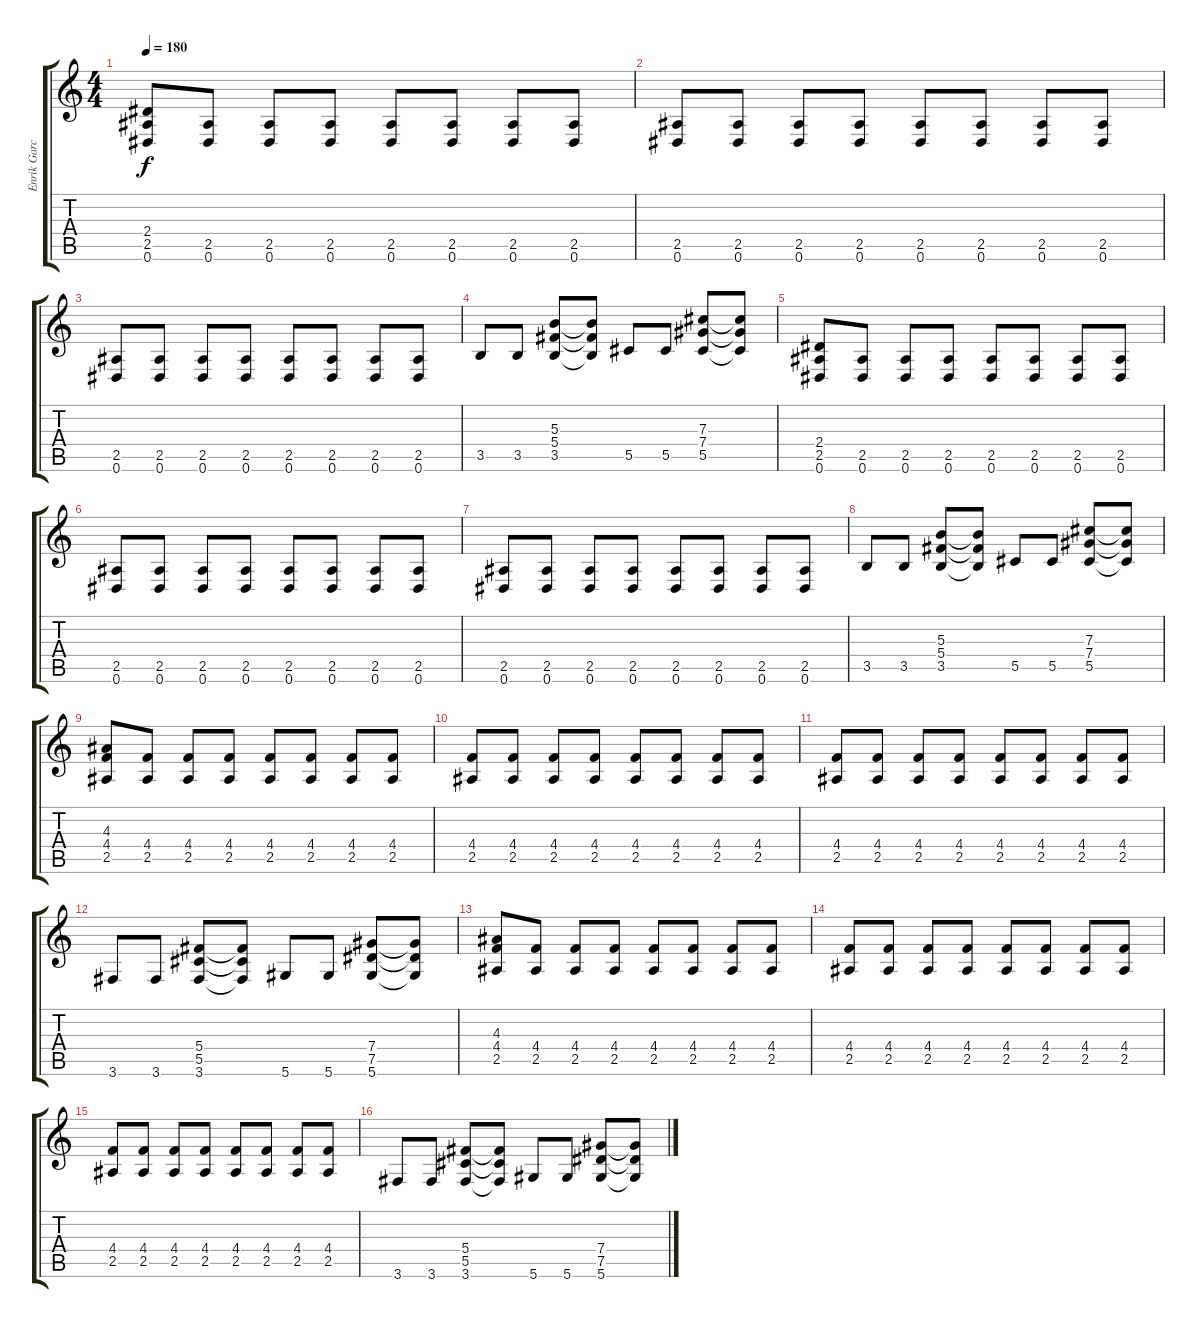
\track ("Enrik Garcia - Rithym guitar Left" "Enrik Garc") {instrument distortionguitar}
\staff {score tabs}
\tuning (Eb4 Bb3 Gb3 Db3 Ab2 Eb2) {hide}
\ts (4 4)
\tempo 180
\clef g2
\ks c
(2.4 2.5 0.6).8{dy f} (2.5 0.6).8 (2.5 0.6).8 (2.5 0.6).8 (2.5 0.6).8 (2.5 0.6).8 (2.5 0.6).8 (2.5 0.6).8 |
(2.5 0.6).8 (2.5 0.6).8 (2.5 0.6).8 (2.5 0.6).8 (2.5 0.6).8 (2.5 0.6).8 (2.5 0.6).8 (2.5 0.6).8 |
(2.5 0.6).8 (2.5 0.6).8 (2.5 0.6).8 (2.5 0.6).8 (2.5 0.6).8 (2.5 0.6).8 (2.5 0.6).8 (2.5 0.6).8 |
3.5.8 3.5.8 (5.3 5.4 3.5).8 (5.3{t} 5.4{t} 3.5{t}).8 5.5.8 5.5.8 (7.3 7.4 5.5).8 (7.3{t} 7.4{t} 5.5{t}).8 |
(2.4 2.5 0.6).8 (2.5 0.6).8 (2.5 0.6).8 (2.5 0.6).8 (2.5 0.6).8 (2.5 0.6).8 (2.5 0.6).8 (2.5 0.6).8 |
(2.5 0.6).8 (2.5 0.6).8 (2.5 0.6).8 (2.5 0.6).8 (2.5 0.6).8 (2.5 0.6).8 (2.5 0.6).8 (2.5 0.6).8 |
(2.5 0.6).8 (2.5 0.6).8 (2.5 0.6).8 (2.5 0.6).8 (2.5 0.6).8 (2.5 0.6).8 (2.5 0.6).8 (2.5 0.6).8 |
3.5.8 3.5.8 (5.3 5.4 3.5).8 (5.3{t} 5.4{t} 3.5{t}).8 5.5.8 5.5.8 (7.3 7.4 5.5).8 (7.3{t} 7.4{t} 5.5{t}).8 |
(4.3 4.4 2.5).8 (4.4 2.5).8 (4.4 2.5).8 (4.4 2.5).8 (4.4 2.5).8 (4.4 2.5).8 (4.4 2.5).8 (4.4 2.5).8 |
(4.4 2.5).8 (4.4 2.5).8 (4.4 2.5).8 (4.4 2.5).8 (4.4 2.5).8 (4.4 2.5).8 (4.4 2.5).8 (4.4 2.5).8 |
(4.4 2.5).8 (4.4 2.5).8 (4.4 2.5).8 (4.4 2.5).8 (4.4 2.5).8 (4.4 2.5).8 (4.4 2.5).8 (4.4 2.5).8 |
3.6.8 3.6.8 (5.4 5.5 3.6).8 (5.4{t} 5.5{t} 3.6{t}).8 5.6.8 5.6.8 (7.4 7.5 5.6).8 (7.4{t} 7.5{t} 5.6{t}).8 |
(4.3 4.4 2.5).8 (4.4 2.5).8 (4.4 2.5).8 (4.4 2.5).8 (4.4 2.5).8 (4.4 2.5).8 (4.4 2.5).8 (4.4 2.5).8 |
(4.4 2.5).8 (4.4 2.5).8 (4.4 2.5).8 (4.4 2.5).8 (4.4 2.5).8 (4.4 2.5).8 (4.4 2.5).8 (4.4 2.5).8 |
(4.4 2.5).8 (4.4 2.5).8 (4.4 2.5).8 (4.4 2.5).8 (4.4 2.5).8 (4.4 2.5).8 (4.4 2.5).8 (4.4 2.5).8 |
3.6.8 3.6.8 (5.4 5.5 3.6).8 (5.4{t} 5.5{t} 3.6{t}).8 5.6.8 5.6.8 (7.4 7.5 5.6).8 (7.4{t} 7.5{t} 5.6{t}).8
